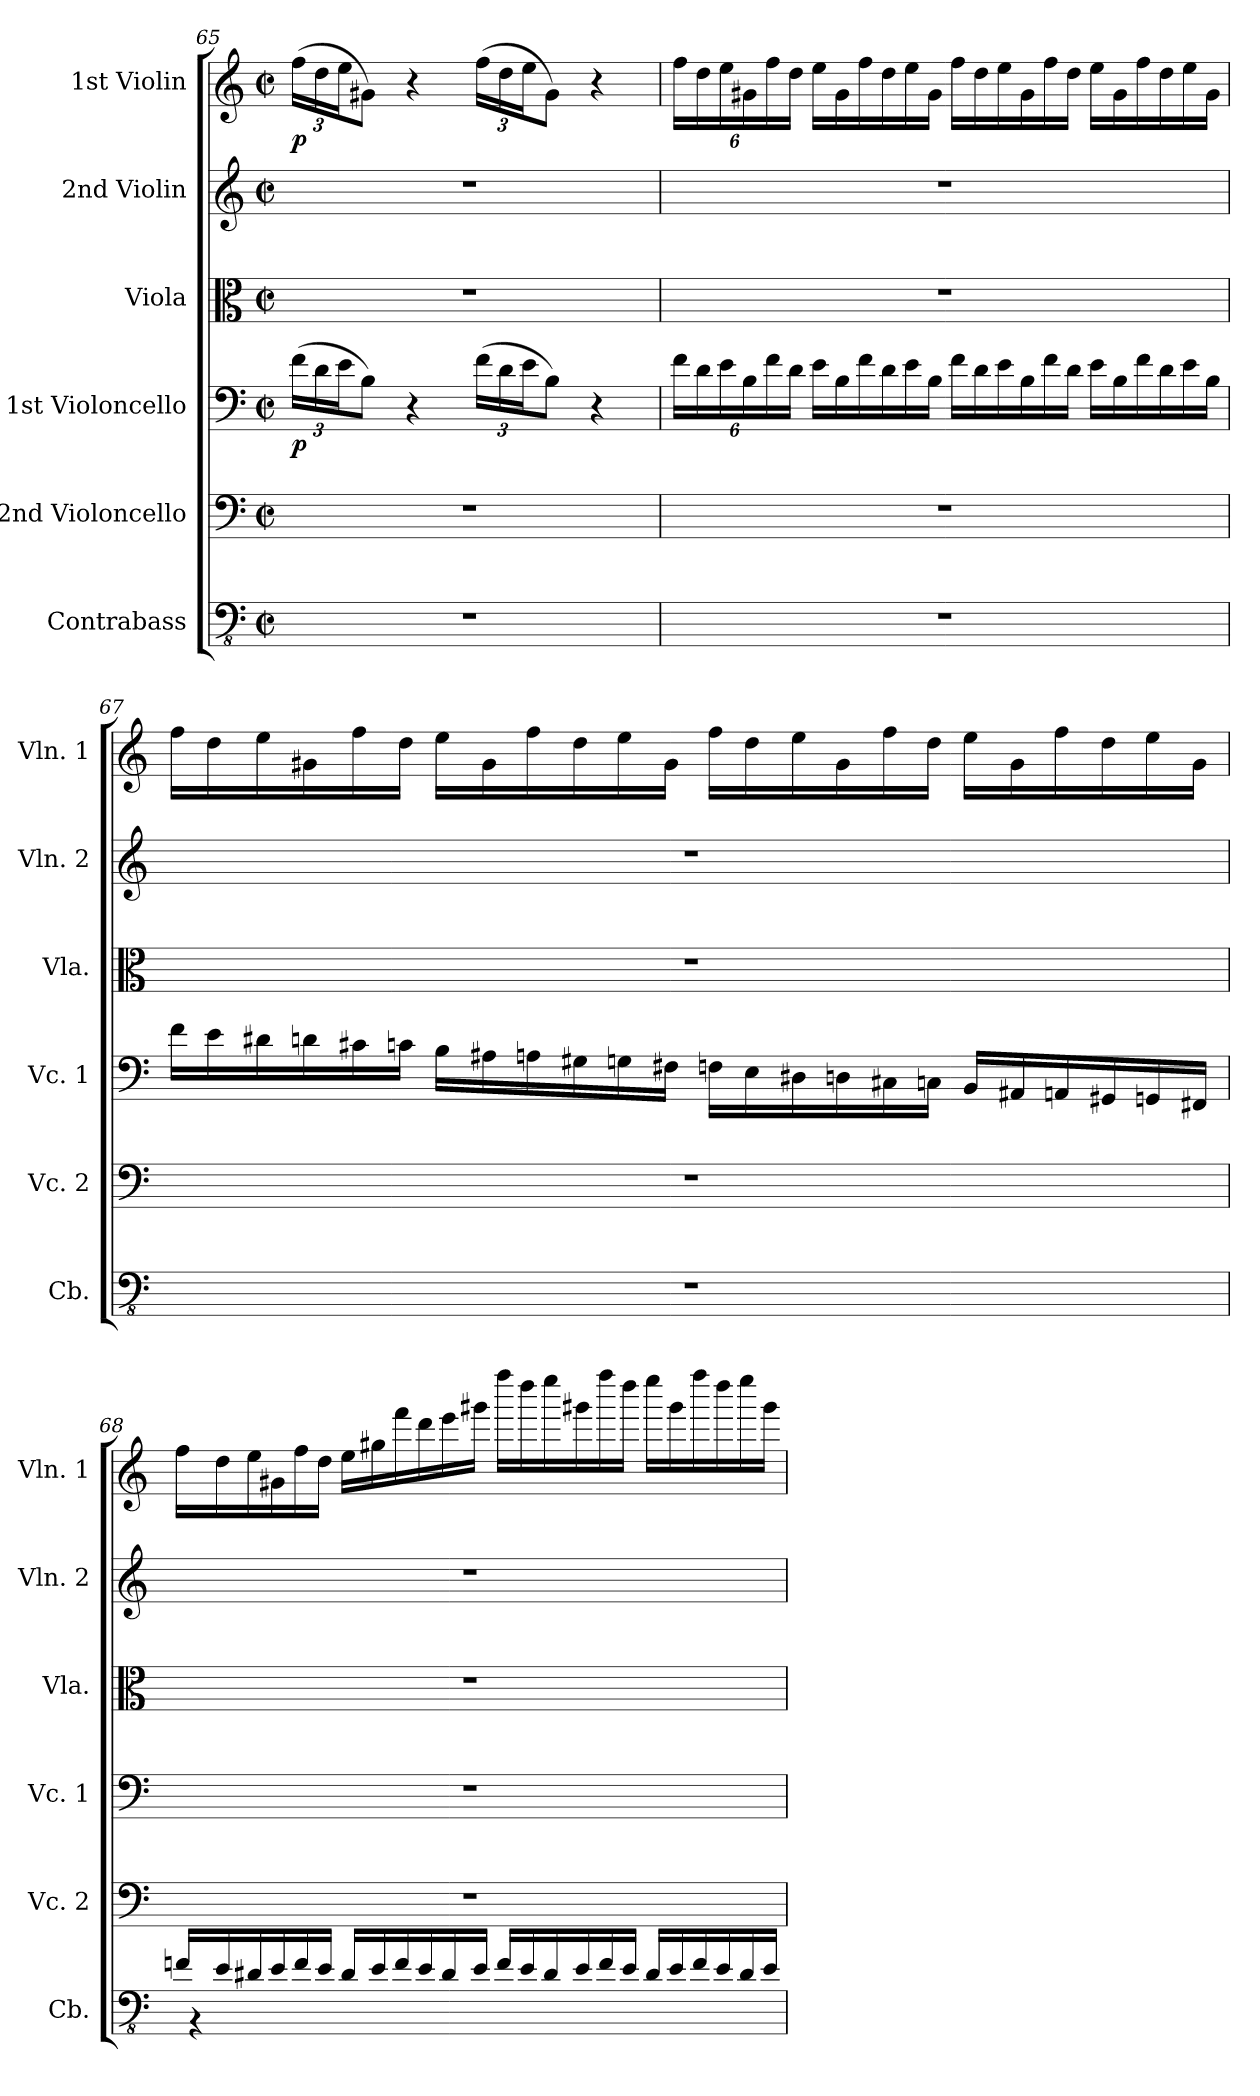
**kern	**kern	**kern	**dynam	**kern	**kern	**kern	**dynam
*part6	*part5	*part4	*part4	*part3	*part2	*part1	*part1
*staff6	*staff5	*staff4	*staff4	*staff3	*staff2	*staff1	*staff1
*I"Contrabass	*I"2nd Violoncello	*I"1st Violoncello	*	*I"Viola	*I"2nd Violin	*I"1st Violin	*
*I'Cb.	*I'Vc. 2	*I'Vc. 1	*	*I'Vla.	*I'Vln. 2	*I'Vln. 1	*
*clefFv4	*clefF4	*clefF4	*	*clefC3	*clefG2	*clefG2	*
*ITrd7c12	*	*	*	*	*	*	*
*k[]	*k[]	*k[]	*	*k[]	*k[]	*k[]	*
*M2/2	*M2/2	*M2/2	*	*M2/2	*M2/2	*M2/2	*
*met(c|)	*met(c|)	*met(c|)	*	*met(c|)	*met(c|)	*met(c|)	*
*	*	*Xbrackettup	*	*	*	*Xbrackettup	*
=65	=65	=65	=65	=65	=65	=65	=65
!	!	!	!LO:DY:b	!	!	!	!LO:DY:b
1r	1r	(24f\LL	p	1r	1r	(24ff\LL	p
.	.	24d\	.	.	.	24dd\	.
.	.	24e\J	.	.	.	24ee\J	.
.	.	8B\J)	.	.	.	8g#X\J)	.
.	.	4r	.	.	.	4r	.
.	.	(24f\LL	.	.	.	(24ff\LL	.
.	.	24d\	.	.	.	24dd\	.
.	.	24e\J	.	.	.	24ee\J	.
.	.	8B\J)	.	.	.	8g#\J)	.
.	.	4r	.	.	.	4r	.
!!LO:PB:g=z
=66	=66	=66	=66	=66	=66	=66	=66
1r	1r	24f\LL	.	1r	1r	24ff\LL	.
.	.	24d\	.	.	.	24dd\	.
.	.	24e\	.	.	.	24ee\	.
.	.	24B\	.	.	.	24g#X\	.
.	.	24f\	.	.	.	24ff\	.
.	.	24d\JJ	.	.	.	24dd\JJ	.
*	*	*Xtuplet	*	*	*	*Xtuplet	*
.	.	24e\LL	.	.	.	24ee\LL	.
.	.	24B\	.	.	.	24g#\	.
.	.	24f\	.	.	.	24ff\	.
.	.	24d\	.	.	.	24dd\	.
.	.	24e\	.	.	.	24ee\	.
.	.	24B\JJ	.	.	.	24g#\JJ	.
!	!	!	!LO:DY:b	!	!	!	!LO:DY:b
.	.	24f\LL	other-dynamics	.	.	24ff\LL	other-dynamics
.	.	24d\	.	.	.	24dd\	.
.	.	24e\	.	.	.	24ee\	.
.	.	24B\	.	.	.	24g#\	.
.	.	24f\	.	.	.	24ff\	.
.	.	24d\JJ	.	.	.	24dd\JJ	.
.	.	24e\LL	.	.	.	24ee\LL	.
.	.	24B\	.	.	.	24g#\	.
.	.	24f\	.	.	.	24ff\	.
.	.	24d\	.	.	.	24dd\	.
.	.	24e\	.	.	.	24ee\	.
.	.	24B\JJ	.	.	.	24g#\JJ	.
!!LO:LB:g=z
=67	=67	=67	=67	=67	=67	=67	=67
1r	1r	24f\LL	.	1r	1r	24ff\LL	.
.	.	24e\	.	.	.	24dd\	.
.	.	24d#X\	.	.	.	24ee\	.
.	.	24dn\	.	.	.	24g#X\	.
.	.	24c#X\	.	.	.	24ff\	.
.	.	24cn\JJ	.	.	.	24dd\JJ	.
.	.	24B\LL	.	.	.	24ee\LL	.
.	.	24A#X\	.	.	.	24g#\	.
.	.	24An\	.	.	.	24ff\	.
.	.	24G#X\	.	.	.	24dd\	.
.	.	24Gn\	.	.	.	24ee\	.
.	.	24F#X\JJ	.	.	.	24g#\JJ	.
.	.	24Fn\LL	.	.	.	24ff\LL	.
.	.	24E\	.	.	.	24dd\	.
.	.	24D#X\	.	.	.	24ee\	.
.	.	24Dn\	.	.	.	24g#\	.
.	.	24C#X\	.	.	.	24ff\	.
.	.	24Cn\JJ	.	.	.	24dd\JJ	.
.	.	24BB/LL	.	.	.	24ee\LL	.
.	.	24AA#X/	.	.	.	24g#\	.
.	.	24AAn/	.	.	.	24ff\	.
.	.	24GG#X/	.	.	.	24dd\	.
.	.	24GGn/	.	.	.	24ee\	.
.	.	24FF#X/JJ	.	.	.	24g#\JJ	.
!!LO:PB:g=z
=68	=68	=68	=68	=68	=68	=68	=68
*Xtuplet	*	*	*	*	*	*	*
*^	*	*	*	*	*	*	*
24FFn/LL	640ryy	1r	1r	.	1r	1r	24ff\LL	.
!	!LO:N:vis=256	!	!	!	!	!	!	!
.	240r	.	.	.	.	.	.	.
.	1920%1909ryy	.	.	.	.	.	.	.
24EE/	.	.	.	.	.	.	24dd\	.
24DD#X/	.	.	.	.	.	.	24ee\	.
24EE/	.	.	.	.	.	.	24g#X\	.
24FF/	.	.	.	.	.	.	24ff\	.
24EE/JJ	.	.	.	.	.	.	24dd\JJ	.
24DD#/LL	.	.	.	.	.	.	24ee\LL	.
24EE/	.	.	.	.	.	.	24gg#X\	.
24FF/	.	.	.	.	.	.	24fff\	.
24EE/	.	.	.	.	.	.	24ddd\	.
24DD#/	.	.	.	.	.	.	24eee\	.
24EE/JJ	.	.	.	.	.	.	24ggg#X\JJ	.
24FF/LL	.	.	.	.	.	.	24ffff\LL	.
24EE/	.	.	.	.	.	.	24dddd\	.
24DD#/	.	.	.	.	.	.	24eeee\	.
24EE/	.	.	.	.	.	.	24ggg#X\	.
24FF/	.	.	.	.	.	.	24ffff\	.
24EE/JJ	.	.	.	.	.	.	24dddd\JJ	.
24DD#/LL	.	.	.	.	.	.	24eeee\LL	.
24EE/	.	.	.	.	.	.	24ggg#\	.
24FF/	.	.	.	.	.	.	24ffff\	.
24EE/	.	.	.	.	.	.	24dddd\	.
24DD#/	.	.	.	.	.	.	24eeee\	.
24EE/JJ	.	.	.	.	.	.	24ggg#\JJ	.
*v	*v	*	*	*	*	*	*	*
=	=	=	=	=	=	=	=
*-	*-	*-	*-	*-	*-	*-	*-
